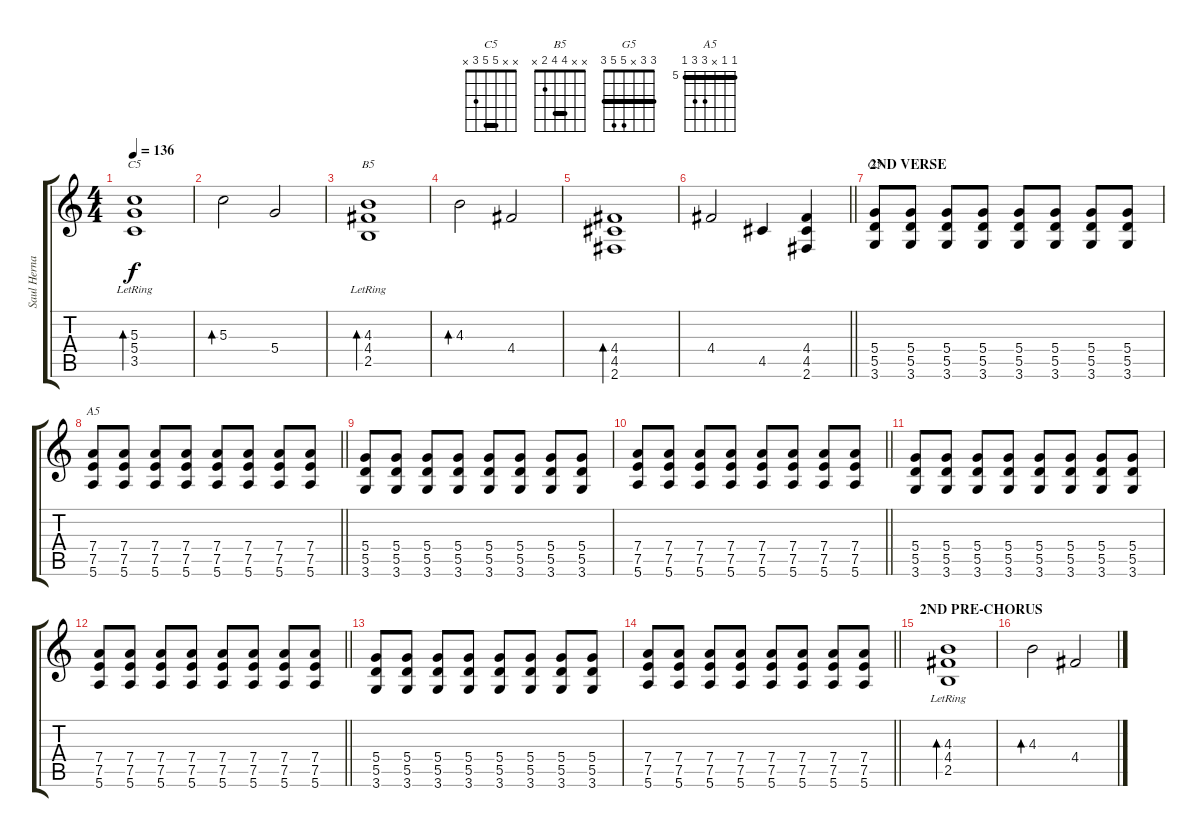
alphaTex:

\track ("Saul Hernandez" "Saul Herna") {instrument distortionguitar}
\staff {score tabs}
\tuning (E4 B3 G3 D3 A2 E2) {hide}
\chord ("C5" x x 5 5 3 x) {barre 5}
\chord ("B5" x x 4 4 2 x) {barre 4}
\chord ("G5" 3 3 x 5 5 3) {barre 3}
\chord ("A5" 5 5 x 7 7 5) {firstfret 5 barre 5}
\ts (4 4)
\tempo 136
\clef g2
\ks c
(5.3 5.4 3.5{lr}).1{bd 480 ch "C5" dy f} |
5.3.2{bd 480} 5.4.2 |
(4.3 4.4 2.5{lr}).1{bd 480 ch "B5"} |
4.3.2{bd 480} 4.4.2 |
(4.4 4.5 2.6).1{bd 480} |
\barLineRight lightlight
4.4.2 4.5.4 (4.4 4.5 2.6).4 |
\section ("" "2ND VERSE")
(5.4 5.5 3.6).8{ch "G5"} (5.4 5.5 3.6).8 (5.4 5.5 3.6).8 (5.4 5.5 3.6).8 (5.4 5.5 3.6).8 (5.4 5.5 3.6).8 (5.4 5.5 3.6).8 (5.4 5.5 3.6).8 |
\barLineRight lightlight
(7.4 7.5 5.6).8{ch "A5"} (7.4 7.5 5.6).8 (7.4 7.5 5.6).8 (7.4 7.5 5.6).8 (7.4 7.5 5.6).8 (7.4 7.5 5.6).8 (7.4 7.5 5.6).8 (7.4 7.5 5.6).8 |
(5.4 5.5 3.6).8 (5.4 5.5 3.6).8 (5.4 5.5 3.6).8 (5.4 5.5 3.6).8 (5.4 5.5 3.6).8 (5.4 5.5 3.6).8 (5.4 5.5 3.6).8 (5.4 5.5 3.6).8 |
\barLineRight lightlight
(7.4 7.5 5.6).8 (7.4 7.5 5.6).8 (7.4 7.5 5.6).8 (7.4 7.5 5.6).8 (7.4 7.5 5.6).8 (7.4 7.5 5.6).8 (7.4 7.5 5.6).8 (7.4 7.5 5.6).8 |
(5.4 5.5 3.6).8 (5.4 5.5 3.6).8 (5.4 5.5 3.6).8 (5.4 5.5 3.6).8 (5.4 5.5 3.6).8 (5.4 5.5 3.6).8 (5.4 5.5 3.6).8 (5.4 5.5 3.6).8 |
\barLineRight lightlight
(7.4 7.5 5.6).8 (7.4 7.5 5.6).8 (7.4 7.5 5.6).8 (7.4 7.5 5.6).8 (7.4 7.5 5.6).8 (7.4 7.5 5.6).8 (7.4 7.5 5.6).8 (7.4 7.5 5.6).8 |
(5.4 5.5 3.6).8 (5.4 5.5 3.6).8 (5.4 5.5 3.6).8 (5.4 5.5 3.6).8 (5.4 5.5 3.6).8 (5.4 5.5 3.6).8 (5.4 5.5 3.6).8 (5.4 5.5 3.6).8 |
\barLineRight lightlight
(7.4 7.5 5.6).8 (7.4 7.5 5.6).8 (7.4 7.5 5.6).8 (7.4 7.5 5.6).8 (7.4 7.5 5.6).8 (7.4 7.5 5.6).8 (7.4 7.5 5.6).8 (7.4 7.5 5.6).8 |
\section ("" "2ND PRE-CHORUS")
(4.3 4.4 2.5{lr}).1{bd 480} |
4.3.2{bd 480} 4.4.2
